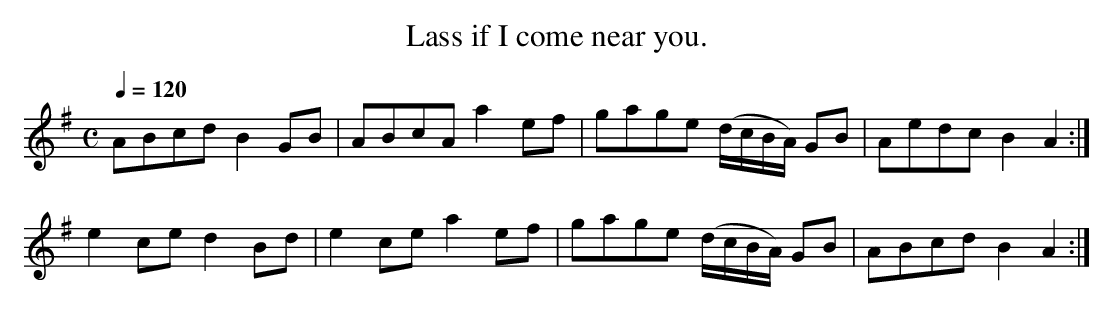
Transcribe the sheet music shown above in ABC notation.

X:1
T:Lass if I come near you.
M:C
L:1/8
Q:1/4=120
K:A dorian
ABcd B2GB|ABcA a2ef|gage (d/c/B/A/) GB|Aedc B2A2:|
e2ce d2Bd|e2ce a2ef|gage (d/c/B/A/) GB|ABcd B2A2:|
